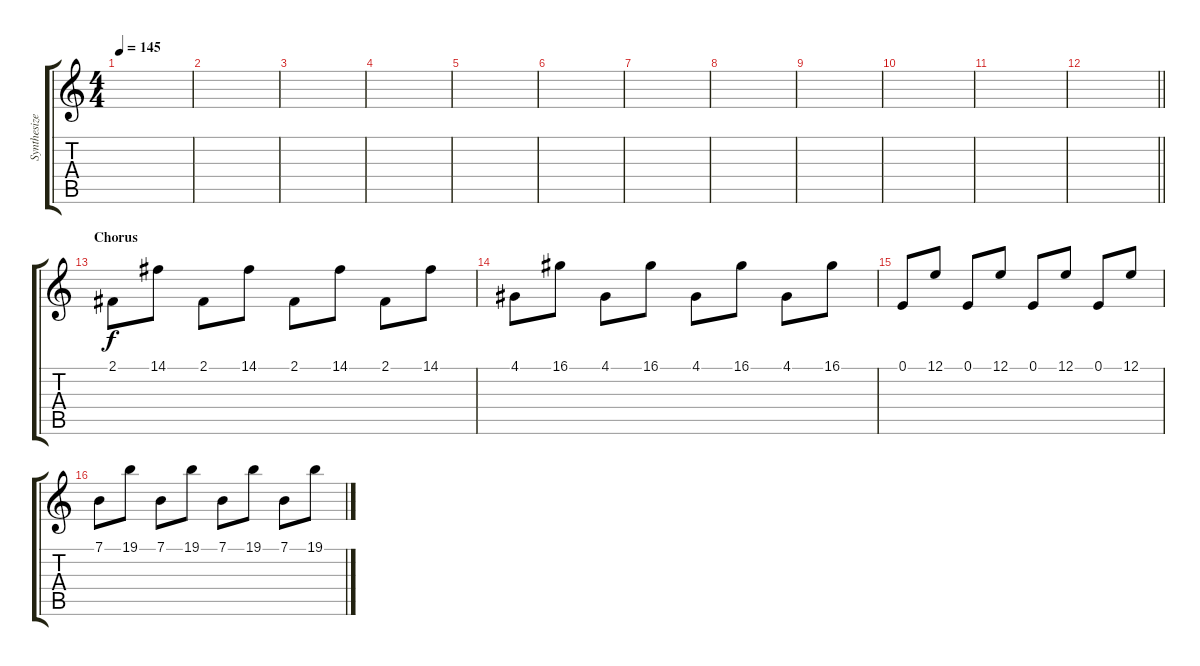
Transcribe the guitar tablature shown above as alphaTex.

\track ("Synthesizer One [Blake Healy]" "Synthesize") {instrument lead2sawtooth}
\staff {score tabs}
\tuning (E4 B3 G3 D3 A2 E2) {hide}
\ts (4 4)
\tempo 145
\clef g2
\ks c
|
|
|
|
|
|
|
|
|
|
|
\barLineRight lightlight
|
\section ("" "Chorus")
2.1.8 14.1.8 2.1.8 14.1.8 2.1.8 14.1.8 2.1.8 14.1.8 |
4.1.8 16.1.8 4.1.8 16.1.8 4.1.8 16.1.8 4.1.8 16.1.8 |
0.1.8 12.1.8 0.1.8 12.1.8 0.1.8 12.1.8 0.1.8 12.1.8 |
7.1.8 19.1.8 7.1.8 19.1.8 7.1.8 19.1.8 7.1.8 19.1.8
